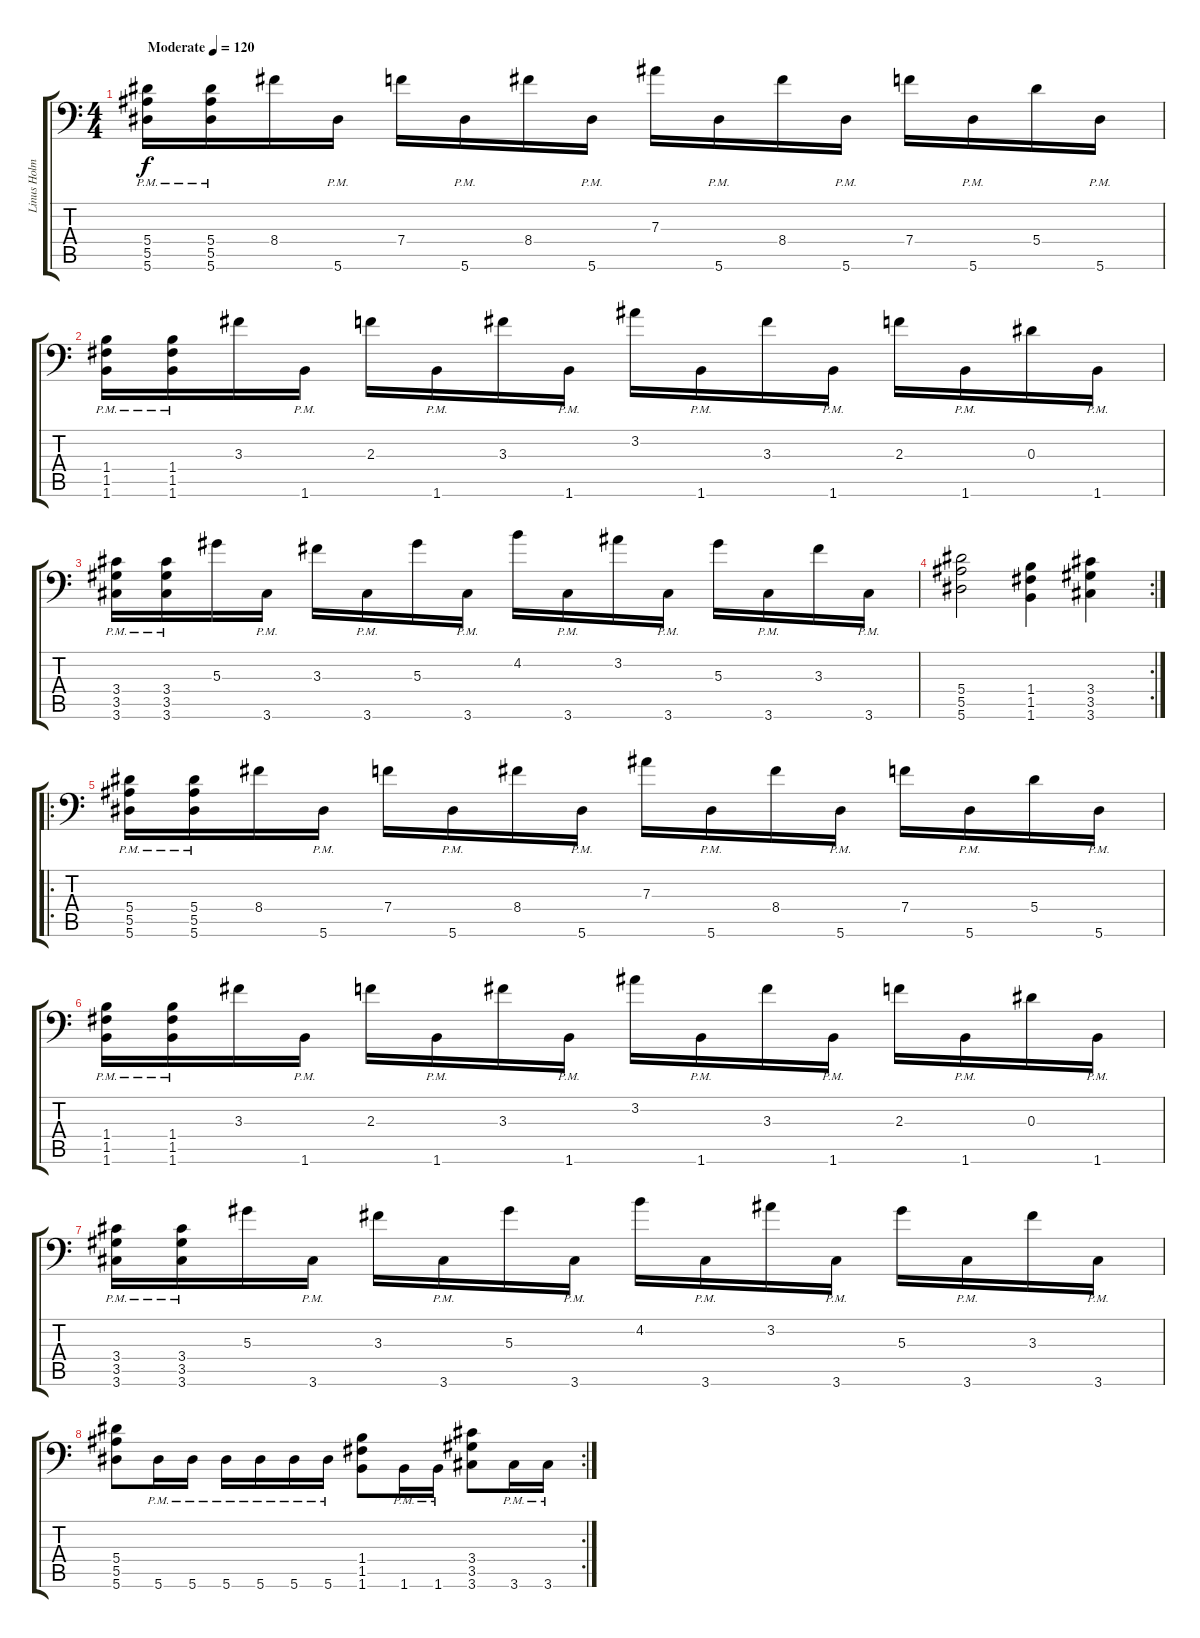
\track ("Linus Holmgren (Lead)" "Linus Holm") {instrument distortionguitar}
\staff {score tabs}
\tuning (C4 G3 Eb3 Bb2 F2 Bb1) {hide}
\ts (4 4)
\tempo (120 "Moderate")
\clef f4
\ks c
(5.4{pm} 5.5{pm} 5.6{pm}).16{dy f instrument distortionguitar} (5.4{pm} 5.5{pm} 5.6{pm}).16 8.4.16 5.6{pm}.16 7.4.16 5.6{pm}.16 8.4.16 5.6{pm}.16 7.3.16 5.6{pm}.16 8.4.16 5.6{pm}.16 7.4.16 5.6{pm}.16 5.4.16 5.6{pm}.16 |
(1.4{pm} 1.5{pm} 1.6{pm}).16 (1.4{pm} 1.5{pm} 1.6{pm}).16 3.3.16 1.6{pm}.16 2.3.16 1.6{pm}.16 3.3.16 1.6{pm}.16 3.2.16 1.6{pm}.16 3.3.16 1.6{pm}.16 2.3.16 1.6{pm}.16 0.3.16 1.6{pm}.16 |
(3.4{pm} 3.5{pm} 3.6{pm}).16 (3.4{pm} 3.5{pm} 3.6{pm}).16 5.3.16 3.6{pm}.16 3.3.16 3.6{pm}.16 5.3.16 3.6{pm}.16 4.2.16 3.6{pm}.16 3.2.16 3.6{pm}.16 5.3.16 3.6{pm}.16 3.3.16 3.6{pm}.16 |
\rc 2
(5.4 5.5 5.6).2 (1.4 1.5 1.6).4 (3.4 3.5 3.6).4 |
\ro
(5.4{pm} 5.5{pm} 5.6{pm}).16 (5.4{pm} 5.5{pm} 5.6{pm}).16 8.4.16 5.6{pm}.16 7.4.16 5.6{pm}.16 8.4.16 5.6{pm}.16 7.3.16 5.6{pm}.16 8.4.16 5.6{pm}.16 7.4.16 5.6{pm}.16 5.4.16 5.6{pm}.16 |
(1.4{pm} 1.5{pm} 1.6{pm}).16 (1.4{pm} 1.5{pm} 1.6{pm}).16 3.3.16 1.6{pm}.16 2.3.16 1.6{pm}.16 3.3.16 1.6{pm}.16 3.2.16 1.6{pm}.16 3.3.16 1.6{pm}.16 2.3.16 1.6{pm}.16 0.3.16 1.6{pm}.16 |
(3.4{pm} 3.5{pm} 3.6{pm}).16 (3.4{pm} 3.5{pm} 3.6{pm}).16 5.3.16 3.6{pm}.16 3.3.16 3.6{pm}.16 5.3.16 3.6{pm}.16 4.2.16 3.6{pm}.16 3.2.16 3.6{pm}.16 5.3.16 3.6{pm}.16 3.3.16 3.6{pm}.16 |
\rc 2
(5.4 5.5 5.6).8 5.6{pm}.16 5.6{pm}.16 5.6{pm}.16 5.6{pm}.16 5.6{pm}.16 5.6{pm}.16 (1.4 1.5 1.6).8 1.6{pm}.16 1.6{pm}.16 (3.4 3.5 3.6).8 3.6{pm}.16 3.6{pm}.16
